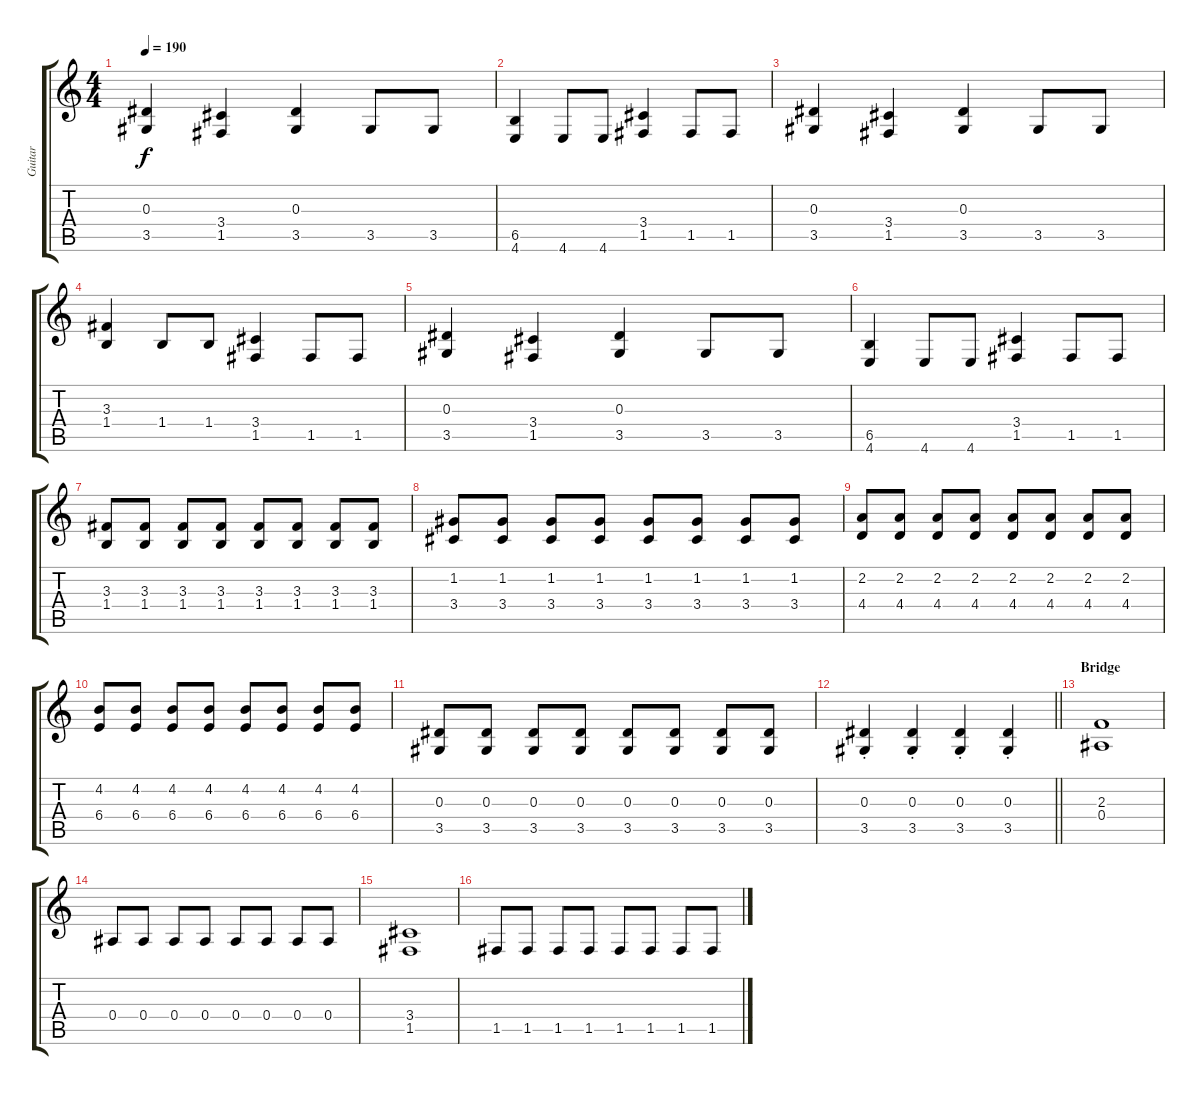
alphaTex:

\track ("Guitar" "Guitar") {instrument distortionguitar}
\staff {score tabs}
\tuning (C4 G3 Eb3 Bb2 F2 C2) {hide}
\ts (4 4)
\tempo 190
\clef g2
\ks c
(0.3 3.5).4{dy f} (3.4 1.5).4 (0.3 3.5).4 3.5.8 3.5.8 |
(6.5 4.6).4 4.6.8 4.6.8 (3.4 1.5).4 1.5.8 1.5.8 |
(0.3 3.5).4 (3.4 1.5).4 (0.3 3.5).4 3.5.8 3.5.8 |
(3.3 1.4).4 1.4.8 1.4.8 (3.4 1.5).4 1.5.8 1.5.8 |
(0.3 3.5).4 (3.4 1.5).4 (0.3 3.5).4 3.5.8 3.5.8 |
(6.5 4.6).4 4.6.8 4.6.8 (3.4 1.5).4 1.5.8 1.5.8 |
(3.3 1.4).8 (3.3 1.4).8 (3.3 1.4).8 (3.3 1.4).8 (3.3 1.4).8 (3.3 1.4).8 (3.3 1.4).8 (3.3 1.4).8 |
(1.2 3.4).8 (1.2 3.4).8 (1.2 3.4).8 (1.2 3.4).8 (1.2 3.4).8 (1.2 3.4).8 (1.2 3.4).8 (1.2 3.4).8 |
(2.2 4.4).8 (2.2 4.4).8 (2.2 4.4).8 (2.2 4.4).8 (2.2 4.4).8 (2.2 4.4).8 (2.2 4.4).8 (2.2 4.4).8 |
(4.2 6.4).8 (4.2 6.4).8 (4.2 6.4).8 (4.2 6.4).8 (4.2 6.4).8 (4.2 6.4).8 (4.2 6.4).8 (4.2 6.4).8 |
(0.3 3.5).8 (0.3 3.5).8 (0.3 3.5).8 (0.3 3.5).8 (0.3 3.5).8 (0.3 3.5).8 (0.3 3.5).8 (0.3 3.5).8 |
\barLineRight lightlight
(0.3{st} 3.5{st}).4 (0.3{st} 3.5{st}).4 (0.3{st} 3.5{st}).4 (0.3{st} 3.5{st}).4 |
\section ("" "Bridge")
(2.3 0.4).1 |
0.4.8 0.4.8 0.4.8 0.4.8 0.4.8 0.4.8 0.4.8 0.4.8 |
(3.4 1.5).1 |
1.5.8 1.5.8 1.5.8 1.5.8 1.5.8 1.5.8 1.5.8 1.5.8
